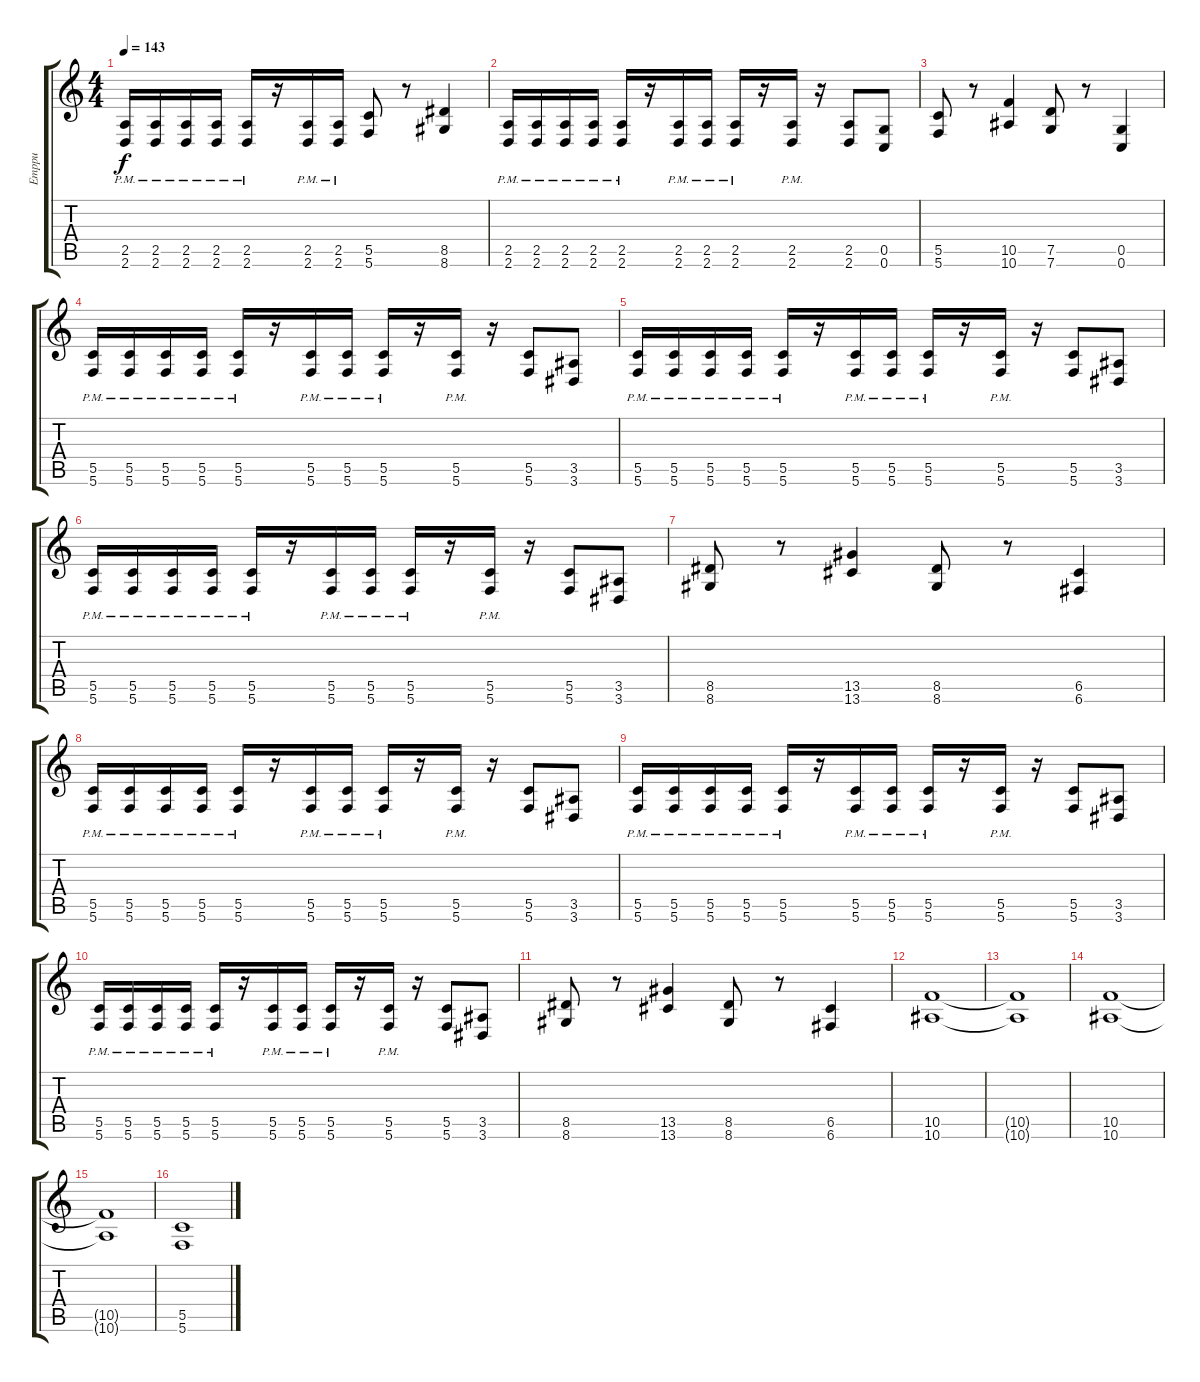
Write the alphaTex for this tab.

\track ("Emppu" "Emppu") {instrument distortionguitar}
\staff {score tabs}
\tuning (D4 A3 F3 C3 G2 C2) {hide}
\ts (4 4)
\tempo 143
\clef g2
\ks c
(2.5{pm} 2.6{pm}).16{dy f} (2.5{pm} 2.6{pm}).16 (2.5{pm} 2.6{pm}).16 (2.5{pm} 2.6{pm}).16 (2.5{pm} 2.6{pm}).16 r.16 (2.5{pm} 2.6{pm}).16 (2.5{pm} 2.6{pm}).16 (5.5 5.6).8 r.8 (8.5 8.6).4 |
(2.5{pm} 2.6{pm}).16 (2.5{pm} 2.6{pm}).16 (2.5{pm} 2.6{pm}).16 (2.5{pm} 2.6{pm}).16 (2.5{pm} 2.6{pm}).16 r.16 (2.5{pm} 2.6{pm}).16 (2.5{pm} 2.6{pm}).16 (2.5{pm} 2.6{pm}).16 r.16 (2.5{pm} 2.6{pm}).16 r.16 (2.5 2.6).8 (0.5 0.6).8 |
(5.5 5.6).8 r.8 (10.5 10.6).4 (7.5 7.6).8 r.8 (0.5 0.6).4 |
(5.5{pm} 5.6{pm}).16 (5.5{pm} 5.6{pm}).16 (5.5{pm} 5.6{pm}).16 (5.5{pm} 5.6{pm}).16 (5.5{pm} 5.6{pm}).16 r.16 (5.5{pm} 5.6{pm}).16 (5.5{pm} 5.6{pm}).16 (5.5{pm} 5.6{pm}).16 r.16 (5.5{pm} 5.6{pm}).16 r.16 (5.5 5.6).8 (3.5 3.6).8 |
(5.5{pm} 5.6{pm}).16 (5.5{pm} 5.6{pm}).16 (5.5{pm} 5.6{pm}).16 (5.5{pm} 5.6{pm}).16 (5.5{pm} 5.6{pm}).16 r.16 (5.5{pm} 5.6{pm}).16 (5.5{pm} 5.6{pm}).16 (5.5{pm} 5.6{pm}).16 r.16 (5.5{pm} 5.6{pm}).16 r.16 (5.5 5.6).8 (3.5 3.6).8 |
(5.5{pm} 5.6{pm}).16 (5.5{pm} 5.6{pm}).16 (5.5{pm} 5.6{pm}).16 (5.5{pm} 5.6{pm}).16 (5.5{pm} 5.6{pm}).16 r.16 (5.5{pm} 5.6{pm}).16 (5.5{pm} 5.6{pm}).16 (5.5{pm} 5.6{pm}).16 r.16 (5.5{pm} 5.6{pm}).16 r.16 (5.5 5.6).8 (3.5 3.6).8 |
(8.5 8.6).8 r.8 (13.5 13.6).4 (8.5 8.6).8 r.8 (6.5 6.6).4 |
(5.5{pm} 5.6{pm}).16 (5.5{pm} 5.6{pm}).16 (5.5{pm} 5.6{pm}).16 (5.5{pm} 5.6{pm}).16 (5.5{pm} 5.6{pm}).16 r.16 (5.5{pm} 5.6{pm}).16 (5.5{pm} 5.6{pm}).16 (5.5{pm} 5.6{pm}).16 r.16 (5.5{pm} 5.6{pm}).16 r.16 (5.5 5.6).8 (3.5 3.6).8 |
(5.5{pm} 5.6{pm}).16 (5.5{pm} 5.6{pm}).16 (5.5{pm} 5.6{pm}).16 (5.5{pm} 5.6{pm}).16 (5.5{pm} 5.6{pm}).16 r.16 (5.5{pm} 5.6{pm}).16 (5.5{pm} 5.6{pm}).16 (5.5{pm} 5.6{pm}).16 r.16 (5.5{pm} 5.6{pm}).16 r.16 (5.5 5.6).8 (3.5 3.6).8 |
(5.5{pm} 5.6{pm}).16 (5.5{pm} 5.6{pm}).16 (5.5{pm} 5.6{pm}).16 (5.5{pm} 5.6{pm}).16 (5.5{pm} 5.6{pm}).16 r.16 (5.5{pm} 5.6{pm}).16 (5.5{pm} 5.6{pm}).16 (5.5{pm} 5.6{pm}).16 r.16 (5.5{pm} 5.6{pm}).16 r.16 (5.5 5.6).8 (3.5 3.6).8 |
(8.5 8.6).8 r.8 (13.5 13.6).4 (8.5 8.6).8 r.8 (6.5 6.6).4 |
(10.5 10.6).1 |
(10.5{t} 10.6{t}).1 |
(10.5 10.6).1 |
(10.5{t} 10.6{t}).1 |
(5.5 5.6).1
